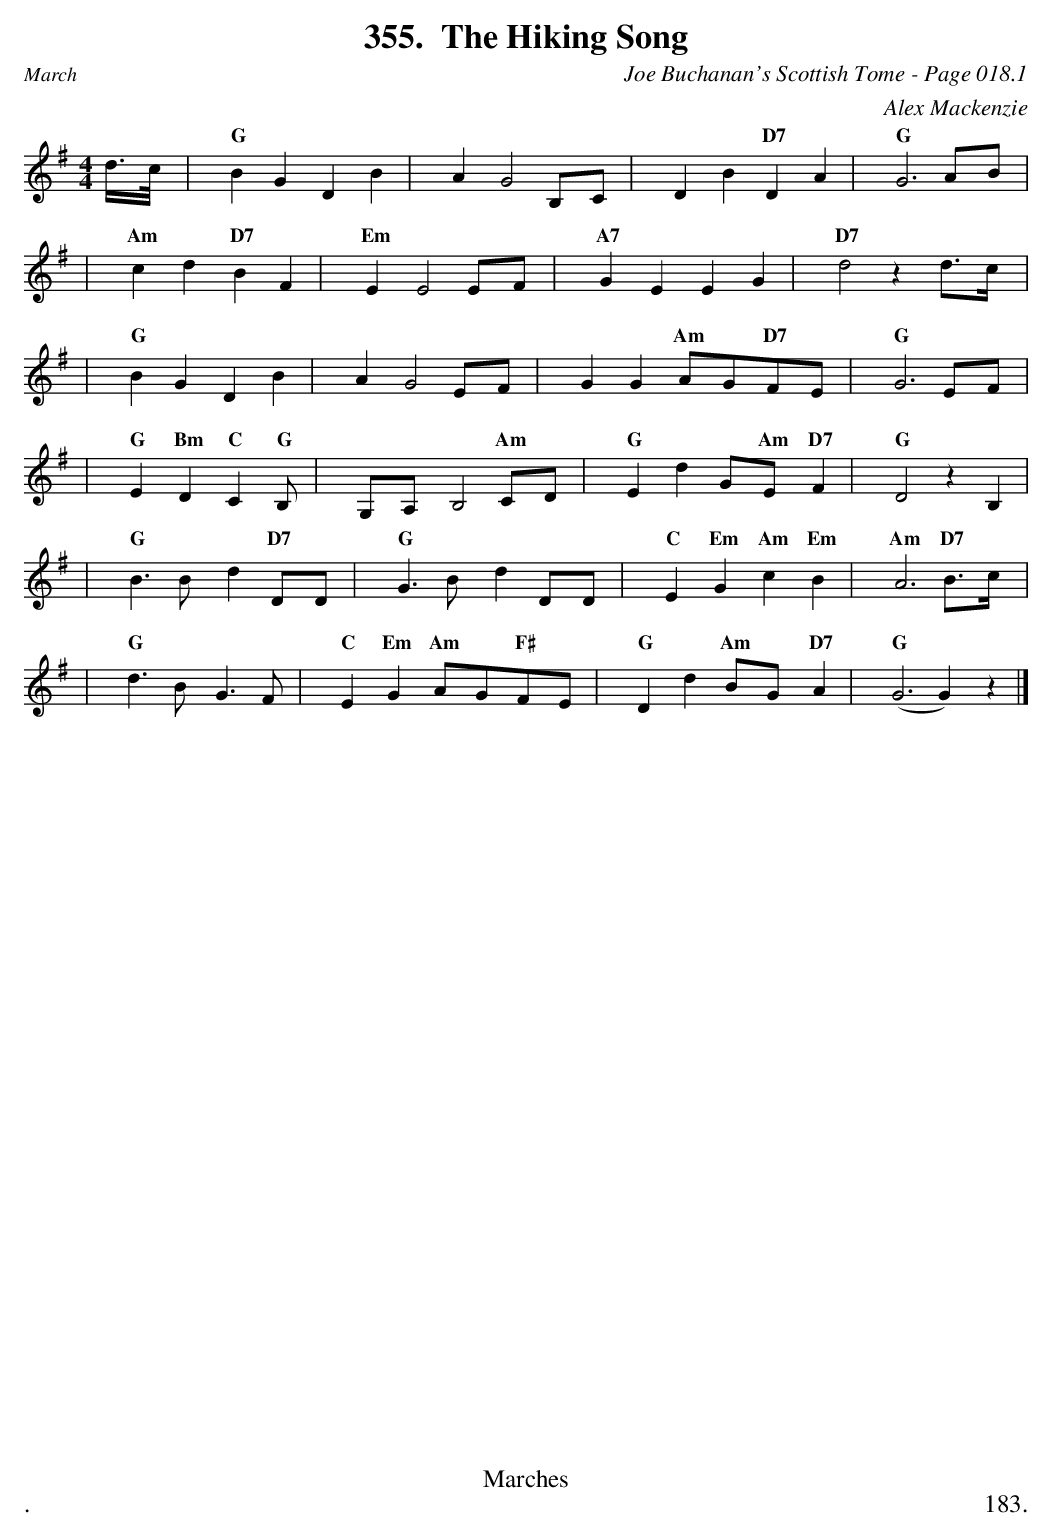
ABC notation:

X:1
T:Hiking Song, The
C:Joe Buchanan's Scottish Tome - Page 018.1
C:Alex Mackenzie
L:1/8
M:4/4
K:G
d/>c/ |"G" B2 G2 D2 B2 |A2 G4 B,C |D2 B2 "D7"D2 A2 |"G" G6 AB |
|"Am"c2 d2 "D7"B2 F2 |"Em" E2 E4 EF |"A7" G2 E2 E2 G2 |"D7"d4 z2 d>c |
|"G"B2 G2 D2 B2 | A2 G4 EF | G2 G2 "Am"AG"D7"FE |"G" G6 EF |
|"G"E2"Bm"D2"C"C2"G"B, | G,A, B,4 "Am"CD | "G"E2 d2 G"Am"E "D7"F2 | "G"D4 z2B,2 |
|"G"B2>B2 d2 "D7"DD | "G"G2>B2 d2 DD | "C"E2 "Em"G2 "Am"c2 "Em"B2 |"Am" A6 "D7"B>c |
|"G"d2>B2 G2>F2 | "C"E2 "Em"G2 "Am"AG"F#"FE | "G"D2 d2 "Am"BG "D7"A2 | "G"(G4>G4) z2 |]
